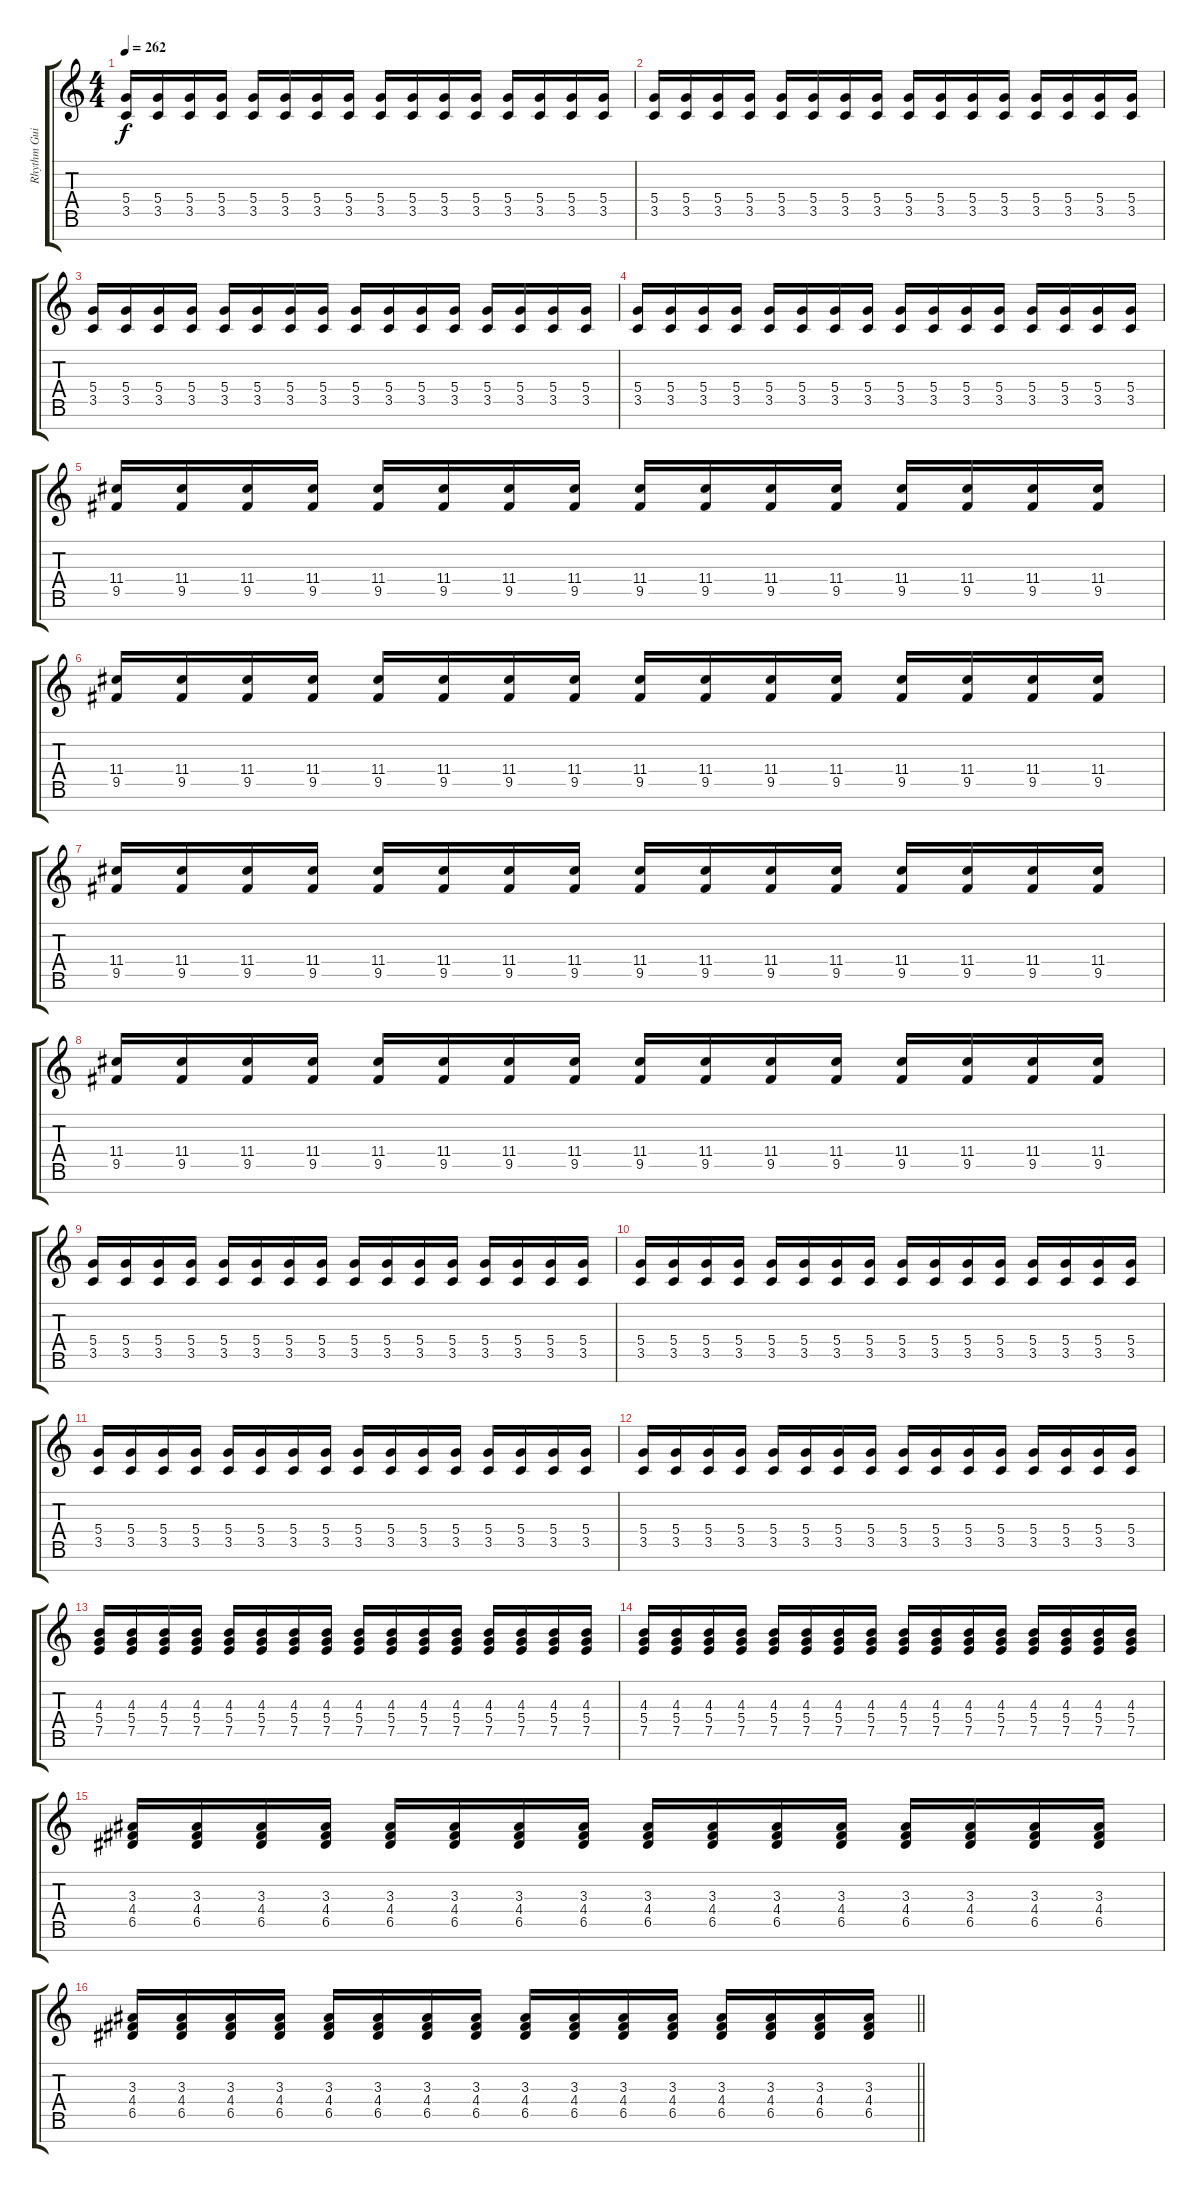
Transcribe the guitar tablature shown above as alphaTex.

\track ("Rhythm Guitar 2" "Rhythm Gui") {instrument overdrivenguitar}
\staff {score tabs}
\tuning (E4 B3 G3 D3 A2 E2 B1) {hide}
\ts (4 4)
\tempo 262
\clef g2
\ks c
(5.4 3.5).16{dy f} (5.4 3.5).16 (5.4 3.5).16 (5.4 3.5).16 (5.4 3.5).16 (5.4 3.5).16 (5.4 3.5).16 (5.4 3.5).16 (5.4 3.5).16 (5.4 3.5).16 (5.4 3.5).16 (5.4 3.5).16 (5.4 3.5).16 (5.4 3.5).16 (5.4 3.5).16 (5.4 3.5).16 |
(5.4 3.5).16 (5.4 3.5).16 (5.4 3.5).16 (5.4 3.5).16 (5.4 3.5).16 (5.4 3.5).16 (5.4 3.5).16 (5.4 3.5).16 (5.4 3.5).16 (5.4 3.5).16 (5.4 3.5).16 (5.4 3.5).16 (5.4 3.5).16 (5.4 3.5).16 (5.4 3.5).16 (5.4 3.5).16 |
(5.4 3.5).16 (5.4 3.5).16 (5.4 3.5).16 (5.4 3.5).16 (5.4 3.5).16 (5.4 3.5).16 (5.4 3.5).16 (5.4 3.5).16 (5.4 3.5).16 (5.4 3.5).16 (5.4 3.5).16 (5.4 3.5).16 (5.4 3.5).16 (5.4 3.5).16 (5.4 3.5).16 (5.4 3.5).16 |
(5.4 3.5).16 (5.4 3.5).16 (5.4 3.5).16 (5.4 3.5).16 (5.4 3.5).16 (5.4 3.5).16 (5.4 3.5).16 (5.4 3.5).16 (5.4 3.5).16 (5.4 3.5).16 (5.4 3.5).16 (5.4 3.5).16 (5.4 3.5).16 (5.4 3.5).16 (5.4 3.5).16 (5.4 3.5).16 |
(11.4 9.5).16 (11.4 9.5).16 (11.4 9.5).16 (11.4 9.5).16 (11.4 9.5).16 (11.4 9.5).16 (11.4 9.5).16 (11.4 9.5).16 (11.4 9.5).16 (11.4 9.5).16 (11.4 9.5).16 (11.4 9.5).16 (11.4 9.5).16 (11.4 9.5).16 (11.4 9.5).16 (11.4 9.5).16 |
(11.4 9.5).16 (11.4 9.5).16 (11.4 9.5).16 (11.4 9.5).16 (11.4 9.5).16 (11.4 9.5).16 (11.4 9.5).16 (11.4 9.5).16 (11.4 9.5).16 (11.4 9.5).16 (11.4 9.5).16 (11.4 9.5).16 (11.4 9.5).16 (11.4 9.5).16 (11.4 9.5).16 (11.4 9.5).16 |
(11.4 9.5).16 (11.4 9.5).16 (11.4 9.5).16 (11.4 9.5).16 (11.4 9.5).16 (11.4 9.5).16 (11.4 9.5).16 (11.4 9.5).16 (11.4 9.5).16 (11.4 9.5).16 (11.4 9.5).16 (11.4 9.5).16 (11.4 9.5).16 (11.4 9.5).16 (11.4 9.5).16 (11.4 9.5).16 |
(11.4 9.5).16 (11.4 9.5).16 (11.4 9.5).16 (11.4 9.5).16 (11.4 9.5).16 (11.4 9.5).16 (11.4 9.5).16 (11.4 9.5).16 (11.4 9.5).16 (11.4 9.5).16 (11.4 9.5).16 (11.4 9.5).16 (11.4 9.5).16 (11.4 9.5).16 (11.4 9.5).16 (11.4 9.5).16 |
(5.4 3.5).16 (5.4 3.5).16 (5.4 3.5).16 (5.4 3.5).16 (5.4 3.5).16 (5.4 3.5).16 (5.4 3.5).16 (5.4 3.5).16 (5.4 3.5).16 (5.4 3.5).16 (5.4 3.5).16 (5.4 3.5).16 (5.4 3.5).16 (5.4 3.5).16 (5.4 3.5).16 (5.4 3.5).16 |
(5.4 3.5).16 (5.4 3.5).16 (5.4 3.5).16 (5.4 3.5).16 (5.4 3.5).16 (5.4 3.5).16 (5.4 3.5).16 (5.4 3.5).16 (5.4 3.5).16 (5.4 3.5).16 (5.4 3.5).16 (5.4 3.5).16 (5.4 3.5).16 (5.4 3.5).16 (5.4 3.5).16 (5.4 3.5).16 |
(5.4 3.5).16 (5.4 3.5).16 (5.4 3.5).16 (5.4 3.5).16 (5.4 3.5).16 (5.4 3.5).16 (5.4 3.5).16 (5.4 3.5).16 (5.4 3.5).16 (5.4 3.5).16 (5.4 3.5).16 (5.4 3.5).16 (5.4 3.5).16 (5.4 3.5).16 (5.4 3.5).16 (5.4 3.5).16 |
(5.4 3.5).16 (5.4 3.5).16 (5.4 3.5).16 (5.4 3.5).16 (5.4 3.5).16 (5.4 3.5).16 (5.4 3.5).16 (5.4 3.5).16 (5.4 3.5).16 (5.4 3.5).16 (5.4 3.5).16 (5.4 3.5).16 (5.4 3.5).16 (5.4 3.5).16 (5.4 3.5).16 (5.4 3.5).16 |
(4.3 5.4 7.5).16 (4.3 5.4 7.5).16 (4.3 5.4 7.5).16 (4.3 5.4 7.5).16 (4.3 5.4 7.5).16 (4.3 5.4 7.5).16 (4.3 5.4 7.5).16 (4.3 5.4 7.5).16 (4.3 5.4 7.5).16 (4.3 5.4 7.5).16 (4.3 5.4 7.5).16 (4.3 5.4 7.5).16 (4.3 5.4 7.5).16 (4.3 5.4 7.5).16 (4.3 5.4 7.5).16 (4.3 5.4 7.5).16 |
(4.3 5.4 7.5).16 (4.3 5.4 7.5).16 (4.3 5.4 7.5).16 (4.3 5.4 7.5).16 (4.3 5.4 7.5).16 (4.3 5.4 7.5).16 (4.3 5.4 7.5).16 (4.3 5.4 7.5).16 (4.3 5.4 7.5).16 (4.3 5.4 7.5).16 (4.3 5.4 7.5).16 (4.3 5.4 7.5).16 (4.3 5.4 7.5).16 (4.3 5.4 7.5).16 (4.3 5.4 7.5).16 (4.3 5.4 7.5).16 |
(3.3 4.4 6.5).16 (3.3 4.4 6.5).16 (3.3 4.4 6.5).16 (3.3 4.4 6.5).16 (3.3 4.4 6.5).16 (3.3 4.4 6.5).16 (3.3 4.4 6.5).16 (3.3 4.4 6.5).16 (3.3 4.4 6.5).16 (3.3 4.4 6.5).16 (3.3 4.4 6.5).16 (3.3 4.4 6.5).16 (3.3 4.4 6.5).16 (3.3 4.4 6.5).16 (3.3 4.4 6.5).16 (3.3 4.4 6.5).16 |
\barLineRight lightlight
(3.3 4.4 6.5).16 (3.3 4.4 6.5).16 (3.3 4.4 6.5).16 (3.3 4.4 6.5).16 (3.3 4.4 6.5).16 (3.3 4.4 6.5).16 (3.3 4.4 6.5).16 (3.3 4.4 6.5).16 (3.3 4.4 6.5).16 (3.3 4.4 6.5).16 (3.3 4.4 6.5).16 (3.3 4.4 6.5).16 (3.3 4.4 6.5).16 (3.3 4.4 6.5).16 (3.3 4.4 6.5).16 (3.3 4.4 6.5).16
